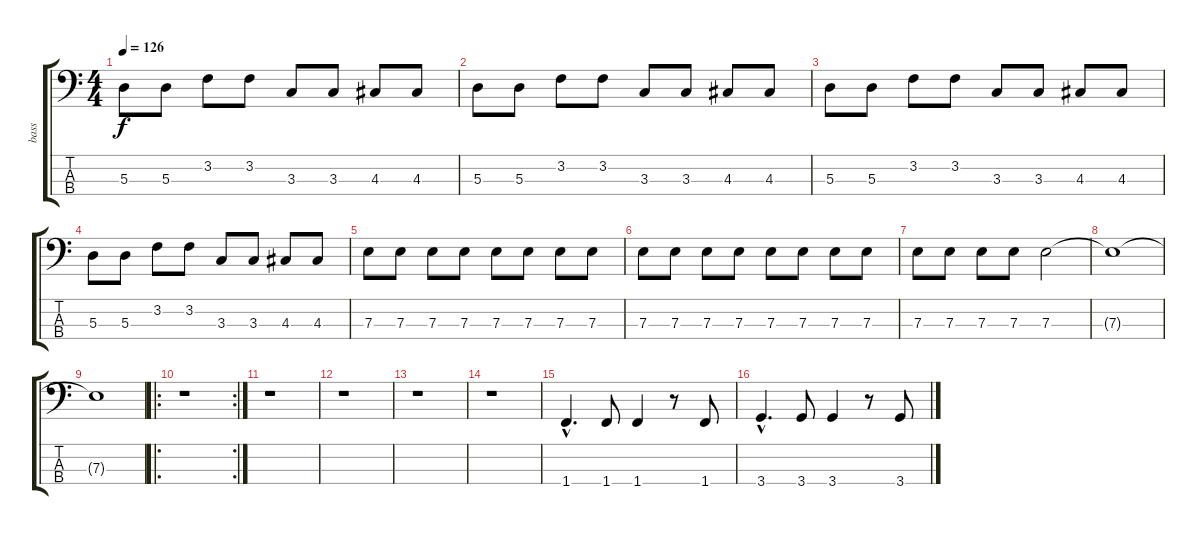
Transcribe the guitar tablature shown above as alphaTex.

\track ("bass" "bass") {instrument electricbassfinger}
\staff {score tabs}
\tuning (G2 D2 A1 E1) {hide}
\ts (4 4)
\tempo 126
\clef f4
\ks c
5.3.8{dy f} 5.3.8 3.2.8 3.2.8 3.3.8 3.3.8 4.3.8 4.3.8 |
5.3.8 5.3.8 3.2.8 3.2.8 3.3.8 3.3.8 4.3.8 4.3.8 |
5.3.8 5.3.8 3.2.8 3.2.8 3.3.8 3.3.8 4.3.8 4.3.8 |
5.3.8 5.3.8 3.2.8 3.2.8 3.3.8 3.3.8 4.3.8 4.3.8 |
7.3.8 7.3.8 7.3.8 7.3.8 7.3.8 7.3.8 7.3.8 7.3.8 |
7.3.8 7.3.8 7.3.8 7.3.8 7.3.8 7.3.8 7.3.8 7.3.8 |
7.3.8 7.3.8 7.3.8 7.3.8 7.3.2 |
7.3{t}.1 |
7.3{t}.1 |
\ro
\rc 2
r.1 |
r.1 |
r.1 |
r.1 |
r.1 |
1.4{hac}.4{d} 1.4.8 1.4.4 r.8 1.4.8 |
3.4{hac}.4{d} 3.4.8 3.4.4 r.8 3.4.8
